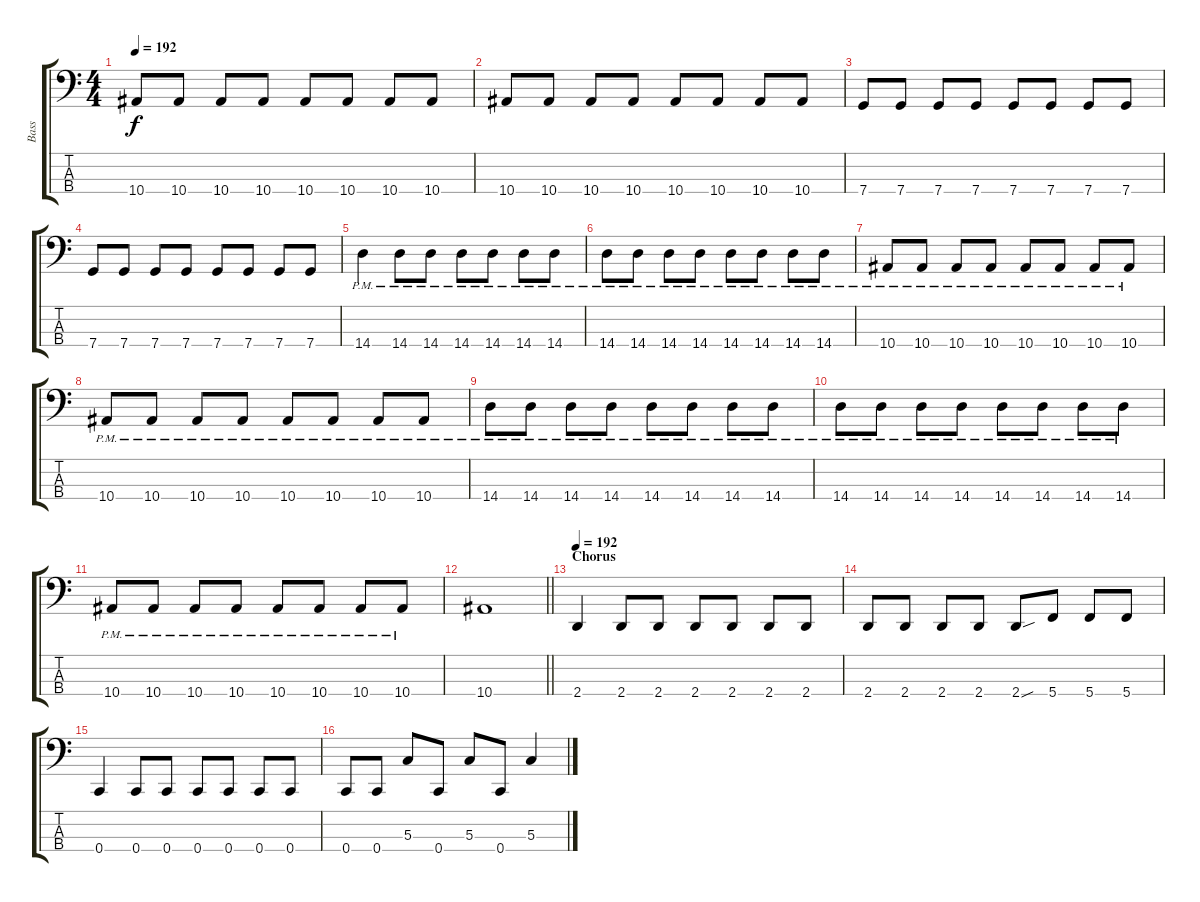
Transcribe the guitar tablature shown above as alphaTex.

\track ("Bass" "Bass") {instrument electricbasspick}
\staff {score tabs}
\tuning (F2 C2 G1 C1) {hide}
\ts (4 4)
\tempo 192
\clef f4
\ks c
10.4.8{dy f} 10.4.8 10.4.8 10.4.8 10.4.8 10.4.8 10.4.8 10.4.8 |
10.4.8 10.4.8 10.4.8 10.4.8 10.4.8 10.4.8 10.4.8 10.4.8 |
7.4.8 7.4.8 7.4.8 7.4.8 7.4.8 7.4.8 7.4.8 7.4.8 |
7.4.8 7.4.8 7.4.8 7.4.8 7.4.8 7.4.8 7.4.8 7.4.8 |
14.4{pm}.4 14.4{pm}.8 14.4{pm}.8 14.4{pm}.8 14.4{pm}.8 14.4{pm}.8 14.4{pm}.8 |
14.4{pm}.8 14.4{pm}.8 14.4{pm}.8 14.4{pm}.8 14.4{pm}.8 14.4{pm}.8 14.4{pm}.8 14.4{pm}.8 |
10.4{pm}.8 10.4{pm}.8 10.4{pm}.8 10.4{pm}.8 10.4{pm}.8 10.4{pm}.8 10.4{pm}.8 10.4{pm}.8 |
10.4{pm}.8 10.4{pm}.8 10.4{pm}.8 10.4{pm}.8 10.4{pm}.8 10.4{pm}.8 10.4{pm}.8 10.4{pm}.8 |
14.4{pm}.8 14.4{pm}.8 14.4{pm}.8 14.4{pm}.8 14.4{pm}.8 14.4{pm}.8 14.4{pm}.8 14.4{pm}.8 |
14.4{pm}.8 14.4{pm}.8 14.4{pm}.8 14.4{pm}.8 14.4{pm}.8 14.4{pm}.8 14.4{pm}.8 14.4{pm}.8 |
10.4{pm}.8 10.4{pm}.8 10.4{pm}.8 10.4{pm}.8 10.4{pm}.8 10.4{pm}.8 10.4{pm}.8 10.4{pm}.8 |
\barLineRight lightlight
10.4.1 |
\section ("" "Chorus")
\tempo 192
2.4.4 2.4.8 2.4.8 2.4.8 2.4.8 2.4.8 2.4.8 |
2.4.8 2.4.8 2.4.8 2.4.8 2.4{sou}.8 5.4.8 5.4.8 5.4.8 |
0.4.4 0.4.8 0.4.8 0.4.8 0.4.8 0.4.8 0.4.8 |
0.4.8 0.4.8 5.3.8 0.4.8 5.3.8 0.4.8 5.3.4
